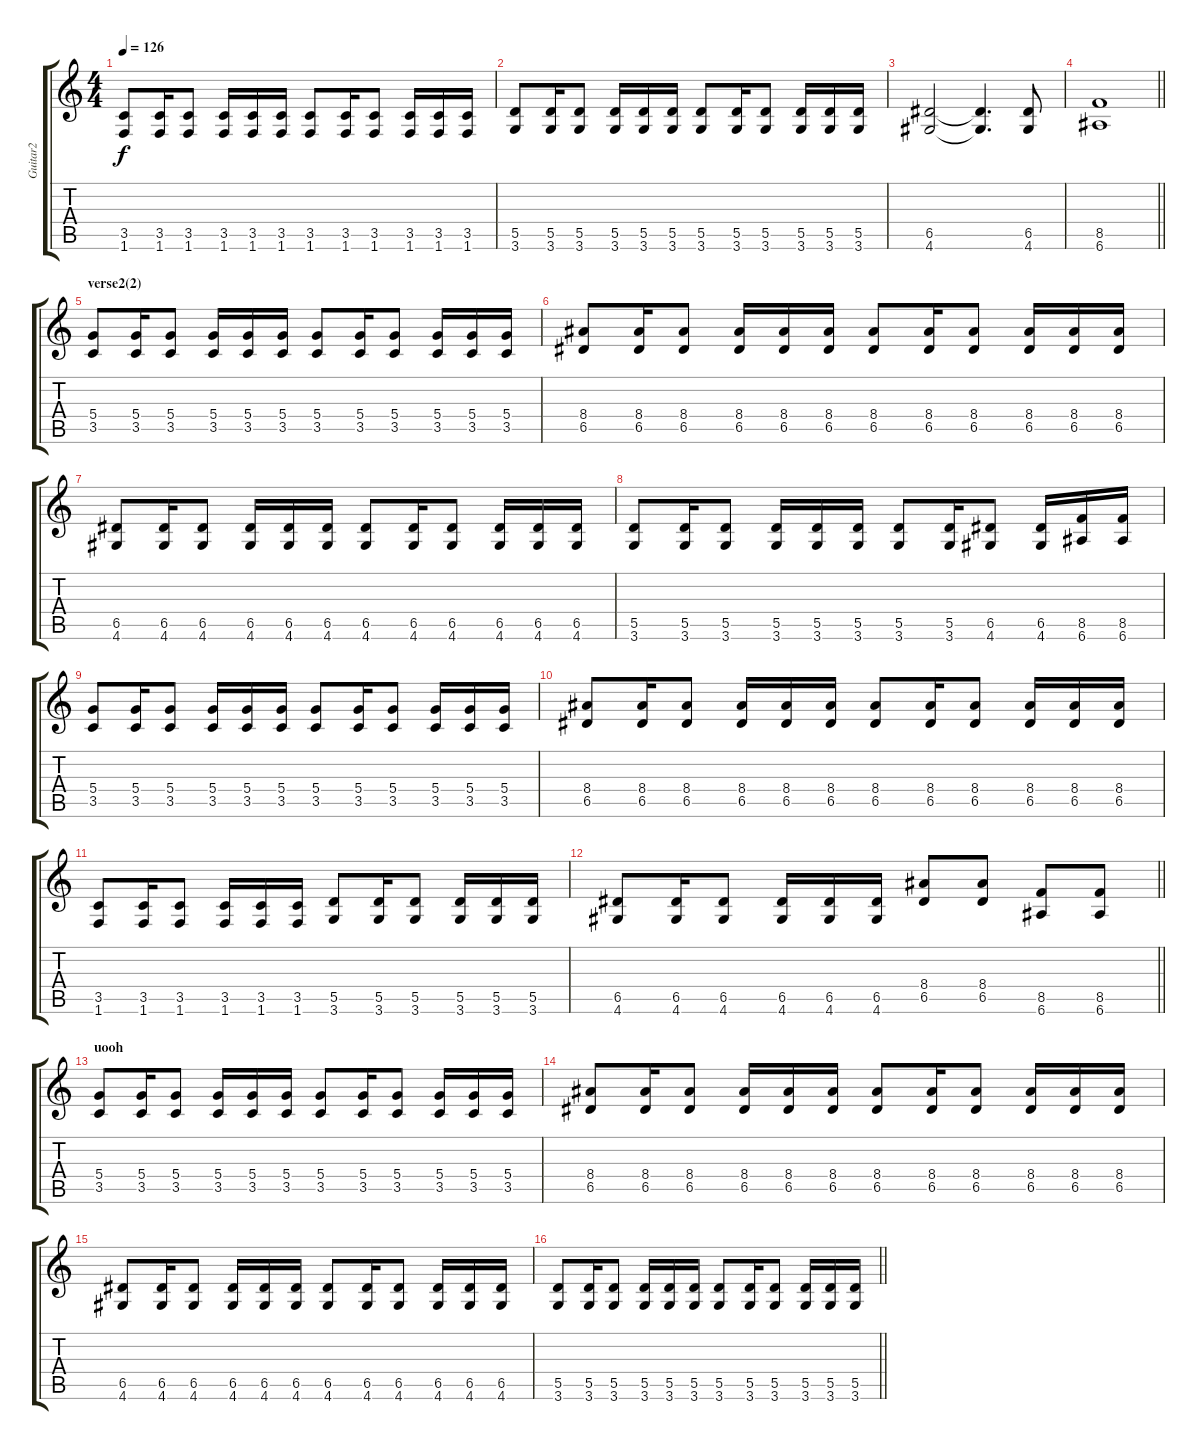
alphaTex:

\track ("Guitar2" "Guitar2") {instrument overdrivenguitar}
\staff {score tabs}
\tuning (E4 B3 G3 D3 A2 E2) {hide}
\ts (4 4)
\tempo 126
\clef g2
\ks c
(3.5 1.6).8{dy f} (3.5 1.6).16 (3.5 1.6).8 (3.5 1.6).16 (3.5 1.6).16 (3.5 1.6).16 (3.5 1.6).8 (3.5 1.6).16 (3.5 1.6).8 (3.5 1.6).16 (3.5 1.6).16 (3.5 1.6).16 |
(5.5 3.6).8 (5.5 3.6).16 (5.5 3.6).8 (5.5 3.6).16 (5.5 3.6).16 (5.5 3.6).16 (5.5 3.6).8 (5.5 3.6).16 (5.5 3.6).8 (5.5 3.6).16 (5.5 3.6).16 (5.5 3.6).16 |
(6.5 4.6).2 (6.5{t} 4.6{t}).4{d} (6.5 4.6).8 |
\barLineRight lightlight
(8.5 6.6).1 |
\section ("" "verse2(2)")
(5.4 3.5).8 (5.4 3.5).16 (5.4 3.5).8 (5.4 3.5).16 (5.4 3.5).16 (5.4 3.5).16 (5.4 3.5).8 (5.4 3.5).16 (5.4 3.5).8 (5.4 3.5).16 (5.4 3.5).16 (5.4 3.5).16 |
(8.4 6.5).8 (8.4 6.5).16 (8.4 6.5).8 (8.4 6.5).16 (8.4 6.5).16 (8.4 6.5).16 (8.4 6.5).8 (8.4 6.5).16 (8.4 6.5).8 (8.4 6.5).16 (8.4 6.5).16 (8.4 6.5).16 |
(6.5 4.6).8 (6.5 4.6).16 (6.5 4.6).8 (6.5 4.6).16 (6.5 4.6).16 (6.5 4.6).16 (6.5 4.6).8 (6.5 4.6).16 (6.5 4.6).8 (6.5 4.6).16 (6.5 4.6).16 (6.5 4.6).16 |
(5.5 3.6).8 (5.5 3.6).16 (5.5 3.6).8 (5.5 3.6).16 (5.5 3.6).16 (5.5 3.6).16 (5.5 3.6).8 (5.5 3.6).16 (6.5 4.6).8 (6.5 4.6).16 (8.5 6.6).16 (8.5 6.6).16 |
(5.4 3.5).8 (5.4 3.5).16 (5.4 3.5).8 (5.4 3.5).16 (5.4 3.5).16 (5.4 3.5).16 (5.4 3.5).8 (5.4 3.5).16 (5.4 3.5).8 (5.4 3.5).16 (5.4 3.5).16 (5.4 3.5).16 |
(8.4 6.5).8 (8.4 6.5).16 (8.4 6.5).8 (8.4 6.5).16 (8.4 6.5).16 (8.4 6.5).16 (8.4 6.5).8 (8.4 6.5).16 (8.4 6.5).8 (8.4 6.5).16 (8.4 6.5).16 (8.4 6.5).16 |
(3.5 1.6).8 (3.5 1.6).16 (3.5 1.6).8 (3.5 1.6).16 (3.5 1.6).16 (3.5 1.6).16 (5.5 3.6).8 (5.5 3.6).16 (5.5 3.6).8 (5.5 3.6).16 (5.5 3.6).16 (5.5 3.6).16 |
\barLineRight lightlight
(6.5 4.6).8 (6.5 4.6).16 (6.5 4.6).8 (6.5 4.6).16 (6.5 4.6).16 (6.5 4.6).16 (8.4 6.5).8 (8.4 6.5).8 (8.5 6.6).8 (8.5 6.6).8 |
\section ("" "uooh")
(5.4 3.5).8 (5.4 3.5).16 (5.4 3.5).8 (5.4 3.5).16 (5.4 3.5).16 (5.4 3.5).16 (5.4 3.5).8 (5.4 3.5).16 (5.4 3.5).8 (5.4 3.5).16 (5.4 3.5).16 (5.4 3.5).16 |
(8.4 6.5).8 (8.4 6.5).16 (8.4 6.5).8 (8.4 6.5).16 (8.4 6.5).16 (8.4 6.5).16 (8.4 6.5).8 (8.4 6.5).16 (8.4 6.5).8 (8.4 6.5).16 (8.4 6.5).16 (8.4 6.5).16 |
(6.5 4.6).8 (6.5 4.6).16 (6.5 4.6).8 (6.5 4.6).16 (6.5 4.6).16 (6.5 4.6).16 (6.5 4.6).8 (6.5 4.6).16 (6.5 4.6).8 (6.5 4.6).16 (6.5 4.6).16 (6.5 4.6).16 |
\barLineRight lightlight
(5.5 3.6).8 (5.5 3.6).16 (5.5 3.6).8 (5.5 3.6).16 (5.5 3.6).16 (5.5 3.6).16 (5.5 3.6).8 (5.5 3.6).16 (5.5 3.6).8 (5.5 3.6).16 (5.5 3.6).16 (5.5 3.6).16
